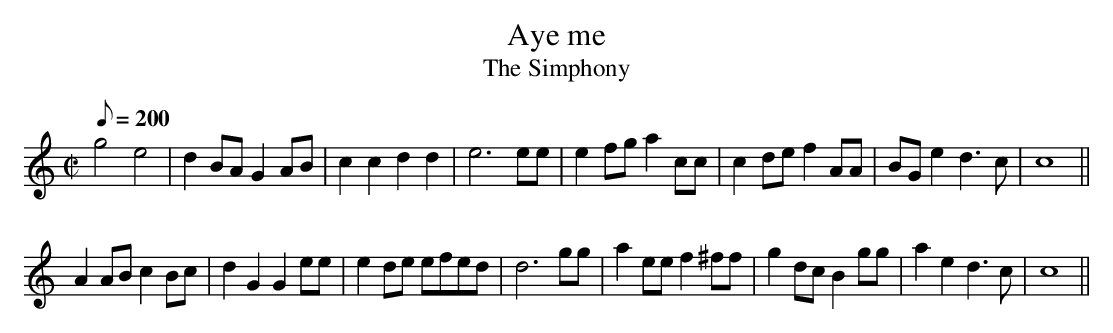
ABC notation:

X:1
T:Aye me
T:The Simphony
L:1/8
M:C|
Q:200
K:C
g4 e4|d2 BA G2AB|c2c2 d2d2|e6 ee|e2 fg a2 cc|c2 de f2 AA|BG e2 d3c|c8||
A2 AB c2 Bc|d2G2 G2 ee|e2 de efed|d6 gg|a2 ee f2 ^ff|g2 dc B2 gg|a2 e2 d3c|c8||
